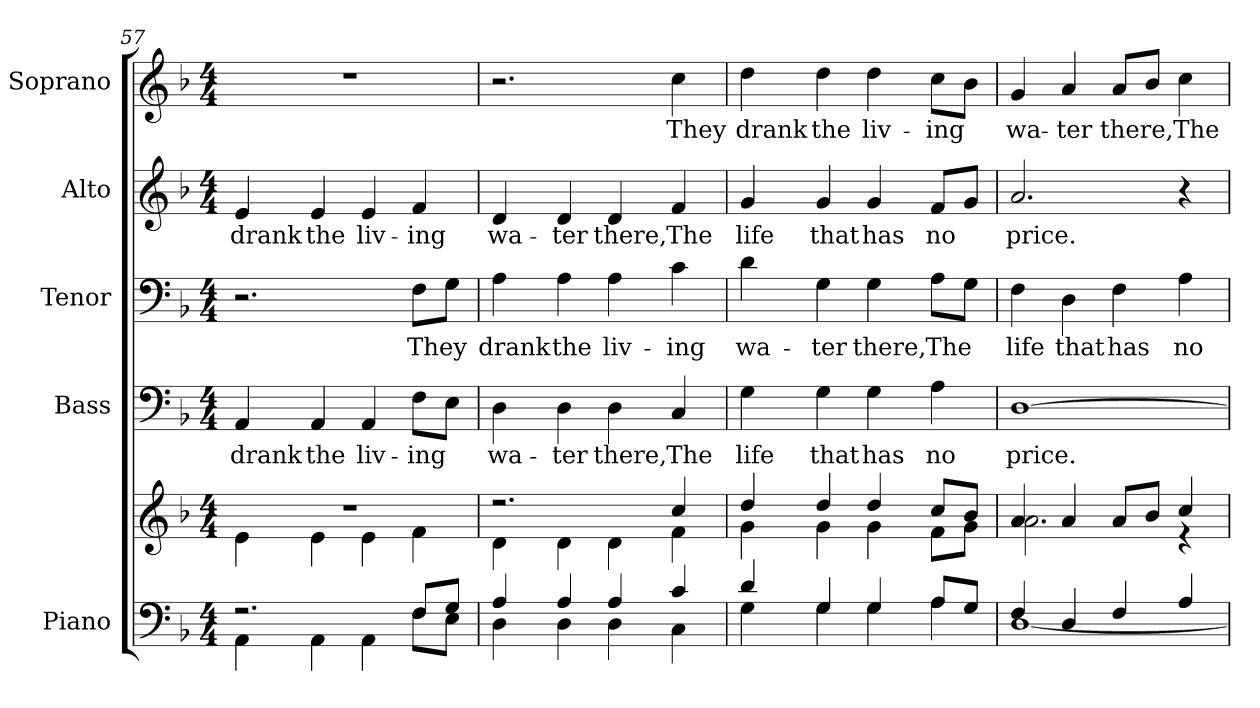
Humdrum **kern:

**kern	**kern	**kern	**text	**kern	**text	**kern	**text	**kern	**text
*part5	*part5	*part4	*part4	*part3	*part3	*part2	*part2	*part1	*part1
*staff6	*staff5	*staff4	*staff4	*staff3	*staff3	*staff2	*staff2	*staff1	*staff1
*I"Piano	*	*I"Bass	*	*I"Tenor	*	*I"Alto	*	*I"Soprano	*
*I'Pno.	*	*I'B.	*	*I'T.	*	*I'A.	*	*I'S.	*
!!LO:PB:g=z
*clefF4	*clefG2	*clefF4	*	*clefF4	*	*clefG2	*	*clefG2	*
*k[b-]	*k[b-]	*k[b-]	*	*k[b-]	*	*k[b-]	*	*k[b-]	*
*F:	*F:	*F:	*	*F:	*	*F:	*	*F:	*
*M4/4	*M4/4	*M4/4	*	*M4/4	*	*M4/4	*	*M4/4	*
=57	=57	=57	=57	=57	=57	=57	=57	=57	=57
*^	*^	*	*	*	*	*	*	*	*
!	!	!	!	!	!LO:LY:b:color=#000000	!	!	!	!	!	!
!	!	!	!	!	!	!	!	!	!LO:LY:b:color=#000000	!	!
2.r	4AAi\	1r	4ei\	4AAi/	drank	2.r	.	4ei/	drank	1r	.
!	!	!	!	!	!LO:LY:b:color=#000000	!	!	!	!	!	!
!	!	!	!	!	!	!	!	!	!LO:LY:b:color=#000000	!	!
.	4AAi\	.	4ei\	4AAi/	the	.	.	4ei/	the	.	.
!	!	!	!	!	!LO:LY:b:color=#000000	!	!	!	!	!	!
!	!	!	!	!	!	!	!	!	!LO:LY:b:color=#000000	!	!
.	4AAi\	.	4ei\	4AAi/	liv-	.	.	4ei/	liv-	.	.
!	!	!	!	!	!LO:LY:b:color=#000000	!	!	!	!	!	!
!	!	!	!	!	!	!	!LO:LY:b:color=#000000	!	!	!	!
!	!	!	!	!	!	!	!	!	!LO:LY:b:color=#000000	!	!
8Fi/L	8Fi\L	.	4fi\	8Fi\L	-ing	8Fi\L	They	4fi/	-ing	.	.
8Gi/J	8Ei\J	.	.	8Ei\J	.	8Gi\J	.	.	.	.	.
=58	=58	=58	=58	=58	=58	=58	=58	=58	=58	=58	=58
!	!	!	!	!	!LO:LY:b:color=#000000	!	!	!	!	!	!
!	!	!	!	!	!	!	!LO:LY:b:color=#000000	!	!	!	!
!	!	!	!	!	!	!	!	!	!LO:LY:b:color=#000000	!	!
4Ai/	4Di\	2.r	4di\	4Di\	wa-	4Ai\	drank	4di/	wa-	2.r	.
!	!	!	!	!	!LO:LY:b:color=#000000	!	!	!	!	!	!
!	!	!	!	!	!	!	!LO:LY:b:color=#000000	!	!	!	!
!	!	!	!	!	!	!	!	!	!LO:LY:b:color=#000000	!	!
4Ai/	4Di\	.	4di\	4Di\	-ter	4Ai\	the	4di/	-ter	.	.
!	!	!	!	!	!LO:LY:b:color=#000000	!	!	!	!	!	!
!	!	!	!	!	!	!	!LO:LY:b:color=#000000	!	!	!	!
!	!	!	!	!	!	!	!	!	!LO:LY:b:color=#000000	!	!
4Ai/	4Di\	.	4di\	4Di\	there,	4Ai\	liv-	4di/	there,	.	.
!	!	!	!	!	!LO:LY:b:color=#000000	!	!	!	!	!	!
!	!	!	!	!	!	!	!LO:LY:b:color=#000000	!	!	!	!
!	!	!	!	!	!	!	!	!	!LO:LY:b:color=#000000	!	!
!	!	!	!	!	!	!	!	!	!	!	!LO:LY:b:color=#000000
4ci/	4Ci\	4cci/	4fi\	4Ci/	The	4ci\	-ing	4fi/	The	4cci\	They
=59	=59	=59	=59	=59	=59	=59	=59	=59	=59	=59	=59
!	!	!	!	!	!LO:LY:b:color=#000000	!	!	!	!	!	!
!	!	!	!	!	!	!	!LO:LY:b:color=#000000	!	!	!	!
!	!	!	!	!	!	!	!	!	!LO:LY:b:color=#000000	!	!
!	!	!	!	!	!	!	!	!	!	!	!LO:LY:b:color=#000000
4di/	4Gi\	4ddi/	4gi\	4Gi\	life	4di\	wa-	4gi/	life	4ddi\	drank
!	!	!	!	!	!LO:LY:b:color=#000000	!	!	!	!	!	!
!	!	!	!	!	!	!	!LO:LY:b:color=#000000	!	!	!	!
!	!	!	!	!	!	!	!	!	!LO:LY:b:color=#000000	!	!
!	!	!	!	!	!	!	!	!	!	!	!LO:LY:b:color=#000000
4Gi/	4Gi\	4ddi/	4gi\	4Gi\	that	4Gi\	-ter	4gi/	that	4ddi\	the
!	!	!	!	!	!LO:LY:b:color=#000000	!	!	!	!	!	!
!	!	!	!	!	!	!	!LO:LY:b:color=#000000	!	!	!	!
!	!	!	!	!	!	!	!	!	!LO:LY:b:color=#000000	!	!
!	!	!	!	!	!	!	!	!	!	!	!LO:LY:b:color=#000000
4Gi/	4Gi\	4ddi/	4gi\	4Gi\	has	4Gi\	there,	4gi/	has	4ddi\	liv-
!	!	!	!	!	!LO:LY:b:color=#000000	!	!	!	!	!	!
!	!	!	!	!	!	!	!LO:LY:b:color=#000000	!	!	!	!
!	!	!	!	!	!	!	!	!	!LO:LY:b:color=#000000	!	!
!	!	!	!	!	!	!	!	!	!	!	!LO:LY:b:color=#000000
8Ai/L	4Ai\	8cci/L	8fi\L	4Ai\	no	8Ai\L	The	8fi/L	no	8cci\L	-ing
8Gi/J	.	8b-i/J	8gi\J	.	.	8Gi\J	.	8gi/J	.	8b-i\J	.
=60	=60	=60	=60	=60	=60	=60	=60	=60	=60	=60	=60
!	!	!	!	!	!LO:LY:b:color=#000000	!	!	!	!	!	!
!	!	!	!	!	!	!	!LO:LY:b:color=#000000	!	!	!	!
!	!	!	!	!	!	!	!	!	!LO:LY:b:color=#000000	!	!
!	!	!	!	!	!	!	!	!	!	!	!LO:LY:b:color=#000000
4Fi/	[<1Di	4ai/	2.ai\	[>1Di	price.	4Fi\	life	2.ai/	price.	4gi/	wa-
!	!	!	!	!	!	!	!LO:LY:b:color=#000000	!	!	!	!
!	!	!	!	!	!	!	!	!	!	!	!LO:LY:b:color=#000000
4Di/	.	4ai/	.	.	.	4Di\	that	.	.	4ai/	-ter
!	!	!	!	!	!	!	!LO:LY:b:color=#000000	!	!	!	!
!	!	!	!	!	!	!	!	!	!	!	!LO:LY:b:color=#000000
4Fi/	.	8ai/L	.	.	.	4Fi\	has	.	.	8ai/L	there,
.	.	8b-i/J	.	.	.	.	.	.	.	8b-i/J	.
!	!	!	!	!	!	!	!LO:LY:b:color=#000000	!	!	!	!
!	!	!	!	!	!	!	!	!	!	!	!LO:LY:b:color=#000000
4Ai/	.	4cci/	4r	.	.	4Ai\	no	4r	.	4cci\	The
*v	*v	*	*	*	*	*	*	*	*	*	*
*	*v	*v	*	*	*	*	*	*	*	*
=	=	=	=	=	=	=	=	=	=
*-	*-	*-	*-	*-	*-	*-	*-	*-	*-
